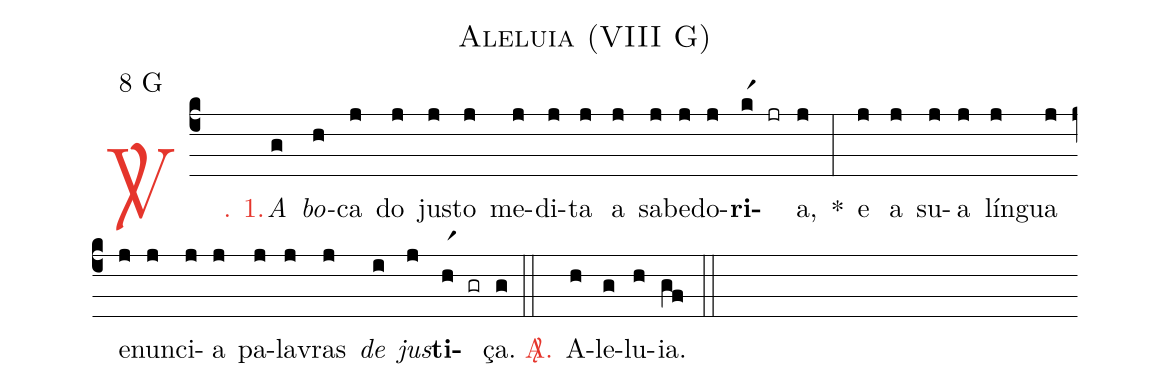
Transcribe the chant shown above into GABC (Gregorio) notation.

name: Aleluia (VIII G);
mode: 8;
mode-differentia: G;
%%
(c4)

<c><sp>V/</sp>. 1.</c>() <i>A</i>(g) <i>bo</i>(h)ca(j) do(j) jus(j)to(j) me(j)di(j)ta(j) a(j) sa(j)be(j)do(j)<b>ri</b>(kr1 jr)a,(j) *(:) e(j) a(j) su(j)a(j) lín(j)gua(j) e(j)nun(j)ci(j)a(j) pa(j)la(j)vras(j) <i>de</i>(i) <i>jus</i>(j)<b>ti</b>(hr1 gr)ça.(g)

(::)

<c><sp>A/</sp>.</c>() A(h)le(g)lu(h)ia.(gf)

(::)
